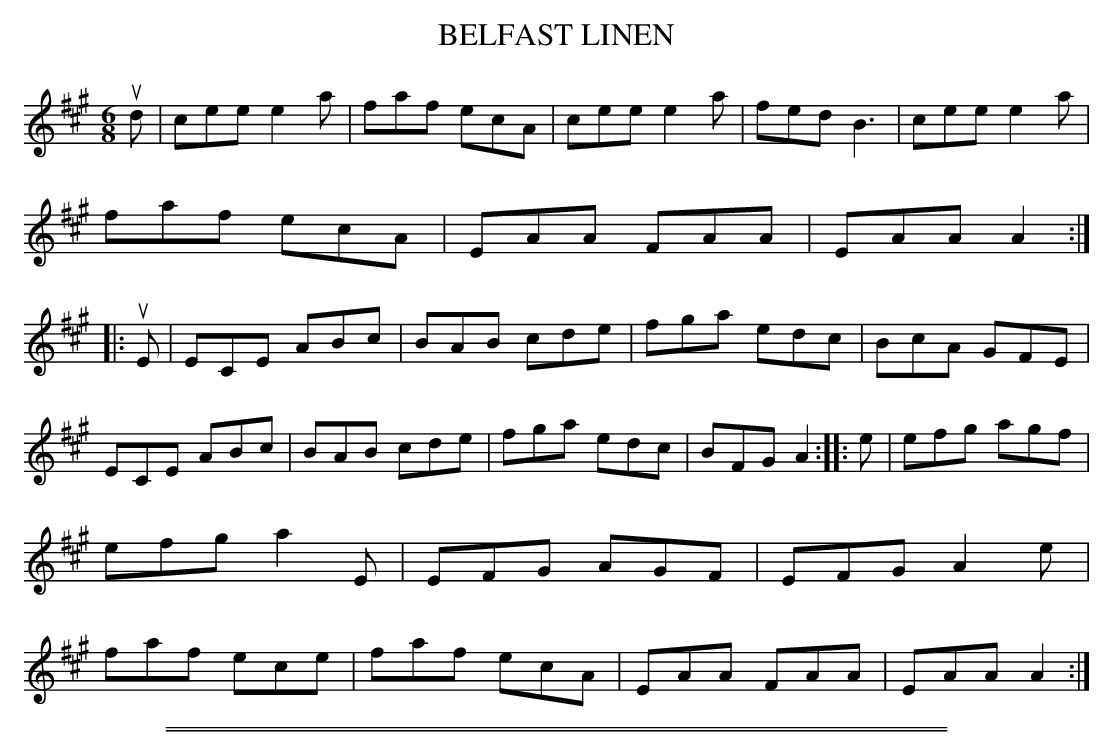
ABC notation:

X:1
T: BELFAST LINEN
M: 6/8
L: 1/8
K: A
ud |\
cee e2a | faf ecA | cee e2a | fed B3 |\
cee e2a | faf ecA | EAA FAA | EAA A2 ::\
uE |\
ECE ABc | BAB cde | fga edc | BcA GFE |
ECE ABc | BAB cde | fga edc | BFG A2 ::\
e |\
efg agf | efg a2E | EFG AGF | EFG A2e |\
faf ece | faf ecA | EAA FAA | EAA A2 :|
